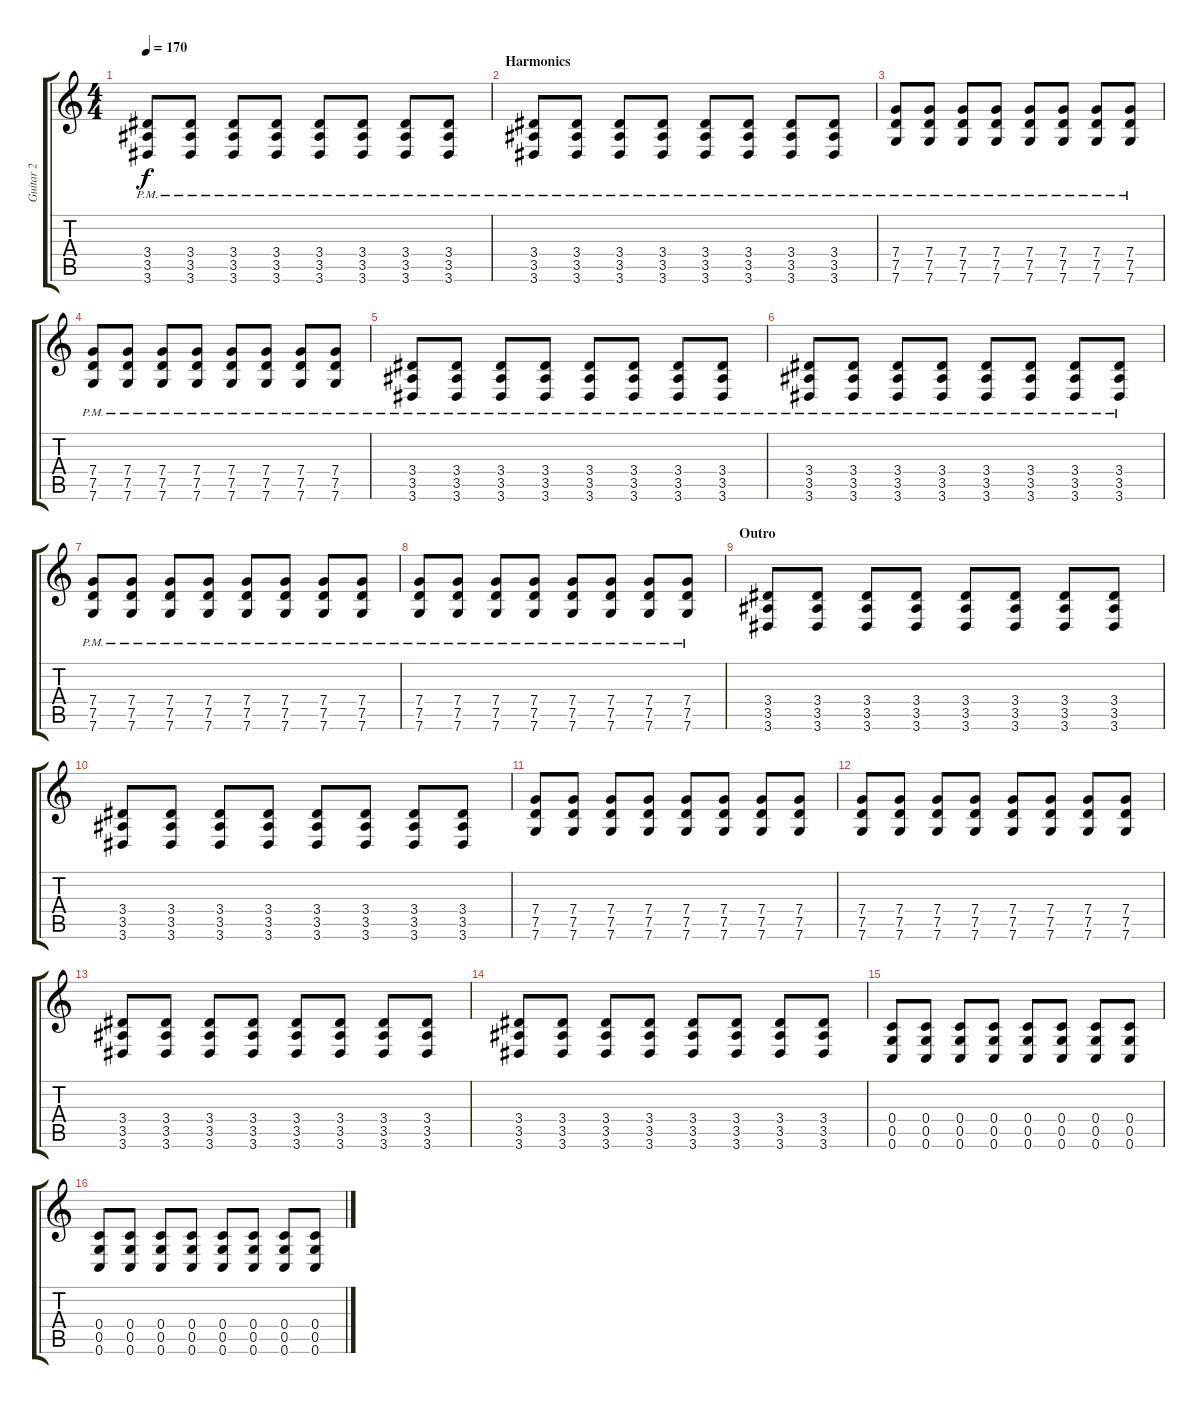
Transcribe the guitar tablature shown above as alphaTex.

\track ("Guitar 2" "Guitar 2") {instrument electricguitarjazz}
\staff {score tabs}
\tuning (D4 A3 F3 C3 G2 C2) {hide}
\ts (4 4)
\tempo 170
\clef g2
\ks c
(3.4{pm} 3.5{pm} 3.6{pm}).8{dy f volume 13} (3.4{pm} 3.5{pm} 3.6{pm}).8 (3.4{pm} 3.5{pm} 3.6{pm}).8 (3.4{pm} 3.5{pm} 3.6{pm}).8 (3.4{pm} 3.5{pm} 3.6{pm}).8 (3.4{pm} 3.5{pm} 3.6{pm}).8 (3.4{pm} 3.5{pm} 3.6{pm}).8 (3.4{pm} 3.5{pm} 3.6{pm}).8 |
\section ("" "Harmonics")
(3.4{pm} 3.5{pm} 3.6{pm}).8 (3.4{pm} 3.5{pm} 3.6{pm}).8 (3.4{pm} 3.5{pm} 3.6{pm}).8 (3.4{pm} 3.5{pm} 3.6{pm}).8 (3.4{pm} 3.5{pm} 3.6{pm}).8 (3.4{pm} 3.5{pm} 3.6{pm}).8 (3.4{pm} 3.5{pm} 3.6{pm}).8 (3.4{pm} 3.5{pm} 3.6{pm}).8 |
(7.4{pm} 7.5{pm} 7.6{pm}).8 (7.4{pm} 7.5{pm} 7.6{pm}).8 (7.4{pm} 7.5{pm} 7.6{pm}).8 (7.4{pm} 7.5{pm} 7.6{pm}).8 (7.4{pm} 7.5{pm} 7.6{pm}).8 (7.4{pm} 7.5{pm} 7.6{pm}).8 (7.4{pm} 7.5{pm} 7.6{pm}).8 (7.4{pm} 7.5{pm} 7.6{pm}).8 |
(7.4{pm} 7.5{pm} 7.6{pm}).8 (7.4{pm} 7.5{pm} 7.6{pm}).8 (7.4{pm} 7.5{pm} 7.6{pm}).8 (7.4{pm} 7.5{pm} 7.6{pm}).8 (7.4{pm} 7.5{pm} 7.6{pm}).8 (7.4{pm} 7.5{pm} 7.6{pm}).8 (7.4{pm} 7.5{pm} 7.6{pm}).8 (7.4{pm} 7.5{pm} 7.6{pm}).8 |
(3.4{pm} 3.5{pm} 3.6{pm}).8 (3.4{pm} 3.5{pm} 3.6{pm}).8 (3.4{pm} 3.5{pm} 3.6{pm}).8 (3.4{pm} 3.5{pm} 3.6{pm}).8 (3.4{pm} 3.5{pm} 3.6{pm}).8 (3.4{pm} 3.5{pm} 3.6{pm}).8 (3.4{pm} 3.5{pm} 3.6{pm}).8 (3.4{pm} 3.5{pm} 3.6{pm}).8 |
(3.4{pm} 3.5{pm} 3.6{pm}).8 (3.4{pm} 3.5{pm} 3.6{pm}).8 (3.4{pm} 3.5{pm} 3.6{pm}).8 (3.4{pm} 3.5{pm} 3.6{pm}).8 (3.4{pm} 3.5{pm} 3.6{pm}).8 (3.4{pm} 3.5{pm} 3.6{pm}).8 (3.4{pm} 3.5{pm} 3.6{pm}).8 (3.4{pm} 3.5{pm} 3.6{pm}).8 |
(7.4{pm} 7.5{pm} 7.6{pm}).8 (7.4{pm} 7.5{pm} 7.6{pm}).8 (7.4{pm} 7.5{pm} 7.6{pm}).8 (7.4{pm} 7.5{pm} 7.6{pm}).8 (7.4{pm} 7.5{pm} 7.6{pm}).8 (7.4{pm} 7.5{pm} 7.6{pm}).8 (7.4{pm} 7.5{pm} 7.6{pm}).8 (7.4{pm} 7.5{pm} 7.6{pm}).8 |
(7.4{pm} 7.5{pm} 7.6{pm}).8 (7.4{pm} 7.5{pm} 7.6{pm}).8 (7.4{pm} 7.5{pm} 7.6{pm}).8 (7.4{pm} 7.5{pm} 7.6{pm}).8 (7.4{pm} 7.5{pm} 7.6{pm}).8 (7.4{pm} 7.5{pm} 7.6{pm}).8 (7.4{pm} 7.5{pm} 7.6{pm}).8 (7.4{pm} 7.5{pm} 7.6{pm}).8 |
\section ("" "Outro")
(3.4 3.5 3.6).8 (3.4 3.5 3.6).8 (3.4 3.5 3.6).8 (3.4 3.5 3.6).8 (3.4 3.5 3.6).8 (3.4 3.5 3.6).8 (3.4 3.5 3.6).8 (3.4 3.5 3.6).8 |
(3.4 3.5 3.6).8 (3.4 3.5 3.6).8 (3.4 3.5 3.6).8 (3.4 3.5 3.6).8 (3.4 3.5 3.6).8 (3.4 3.5 3.6).8 (3.4 3.5 3.6).8 (3.4 3.5 3.6).8 |
(7.4 7.5 7.6).8 (7.4 7.5 7.6).8 (7.4 7.5 7.6).8 (7.4 7.5 7.6).8 (7.4 7.5 7.6).8 (7.4 7.5 7.6).8 (7.4 7.5 7.6).8 (7.4 7.5 7.6).8 |
(7.4 7.5 7.6).8 (7.4 7.5 7.6).8 (7.4 7.5 7.6).8 (7.4 7.5 7.6).8 (7.4 7.5 7.6).8 (7.4 7.5 7.6).8 (7.4 7.5 7.6).8 (7.4 7.5 7.6).8 |
(3.4 3.5 3.6).8 (3.4 3.5 3.6).8 (3.4 3.5 3.6).8 (3.4 3.5 3.6).8 (3.4 3.5 3.6).8 (3.4 3.5 3.6).8 (3.4 3.5 3.6).8 (3.4 3.5 3.6).8 |
(3.4 3.5 3.6).8 (3.4 3.5 3.6).8 (3.4 3.5 3.6).8 (3.4 3.5 3.6).8 (3.4 3.5 3.6).8 (3.4 3.5 3.6).8 (3.4 3.5 3.6).8 (3.4 3.5 3.6).8 |
(0.4 0.5 0.6).8 (0.4 0.5 0.6).8 (0.4 0.5 0.6).8 (0.4 0.5 0.6).8 (0.4 0.5 0.6).8 (0.4 0.5 0.6).8 (0.4 0.5 0.6).8 (0.4 0.5 0.6).8 |
(0.4 0.5 0.6).8 (0.4 0.5 0.6).8 (0.4 0.5 0.6).8 (0.4 0.5 0.6).8 (0.4 0.5 0.6).8 (0.4 0.5 0.6).8 (0.4 0.5 0.6).8 (0.4 0.5 0.6).8
